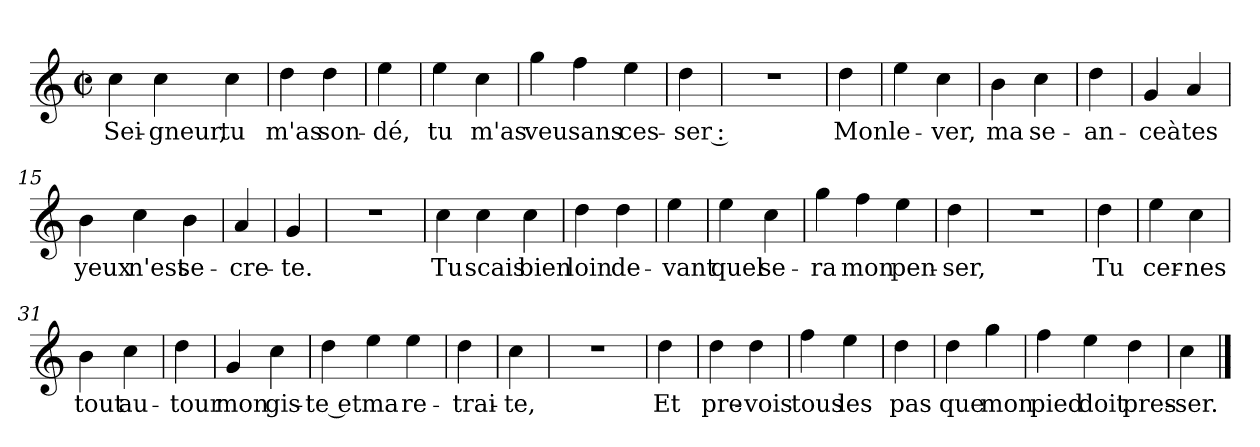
**kern	**text
*part1	*part1
*staff1	*staff1
*clefG2	*
*k[]	*
*C:	*
*M2/2	*
*met(c|)	*
=1	=1
4cc	Sei-
4cc	-gneur,
4cc	tu
=3	=3
4dd	m'as
4dd	son-
=4	=4
4ee	-dé,
=5	=5
4ee	tu
4cc	m'as
=6	=6
4gg	veu
4ff	sans
4ee	ces-
=8	=8
4dd	-ser :
=9	=9
1r	.
=10	=10
4dd	Mon
=11	=11
4ee	le-
4cc	-ver,
=12	=12
4b	ma
4cc	se-
=13	=13
4dd	-an-
=14	=14
4g	-ceà
4a	tes
=15	=15
4b	yeux
4cc	n'est
4b	se-
=17	=17
4a	-cre-
=18	=18
4g	-te.
=19	=19
1r	.
=20	=20
4cc	Tu
4cc	scais
4cc	bien
=22	=22
4dd	loin
4dd	de-
=23	=23
4ee	-vant
=24	=24
4ee	quel
4cc	se-
=25	=25
4gg	-ra
4ff	mon
4ee	pen-
=27	=27
4dd	-ser,
=28	=28
1r	.
=29	=29
4dd	Tu
=30	=30
4ee	cer-
4cc	-nes
=31	=31
4b	tout
4cc	au-
=32	=32
4dd	-tour
=33	=33
4g	mon
4cc	gis-
=34	=34
4dd	-te et
4ee	ma
4ee	re-
=36	=36
4dd	-trai-
=37	=37
4cc	-te,
=38	=38
1r	.
=39	=39
4dd	Et
=40	=40
4dd	pre-
4dd	-vois
=41	=41
4ff	tous
4ee	les
=42	=42
4dd	pas
=43	=43
4dd	que
4gg	mon
=44	=44
4ff	pied
4ee	doit
4dd	pres-
=46	=46
4cc	-ser.
==	==
*-	*-
